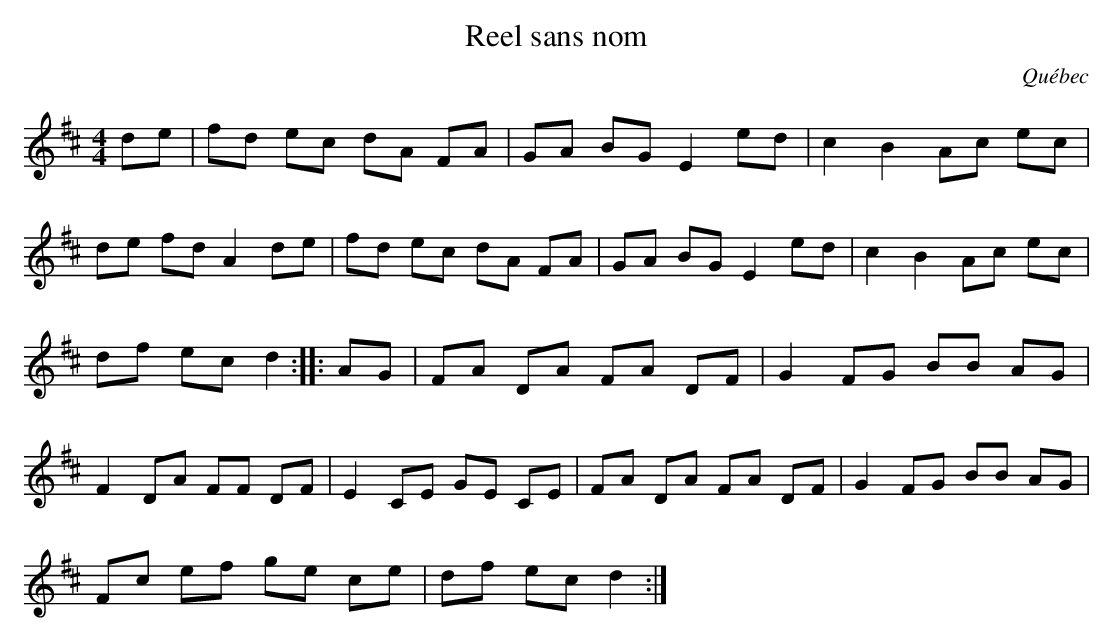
X:1
T:Reel sans nom
O:Québec
M:4/4
L:1/8
K:D
de | fd ec dA FA | GA BG E2 ed | c2 B2 Ac ec |
de fd A2 de | fd ec dA FA | GA BG E2 ed | c2 B2 Ac ec |
df ec d2 :: AG | FA DA FA DF | G2 FG BB AG |
F2 DA FF DF | E2 CE GE CE | FA DA FA DF | G2 FG BB AG |
Fc ef ge ce | df ec d2 :|
